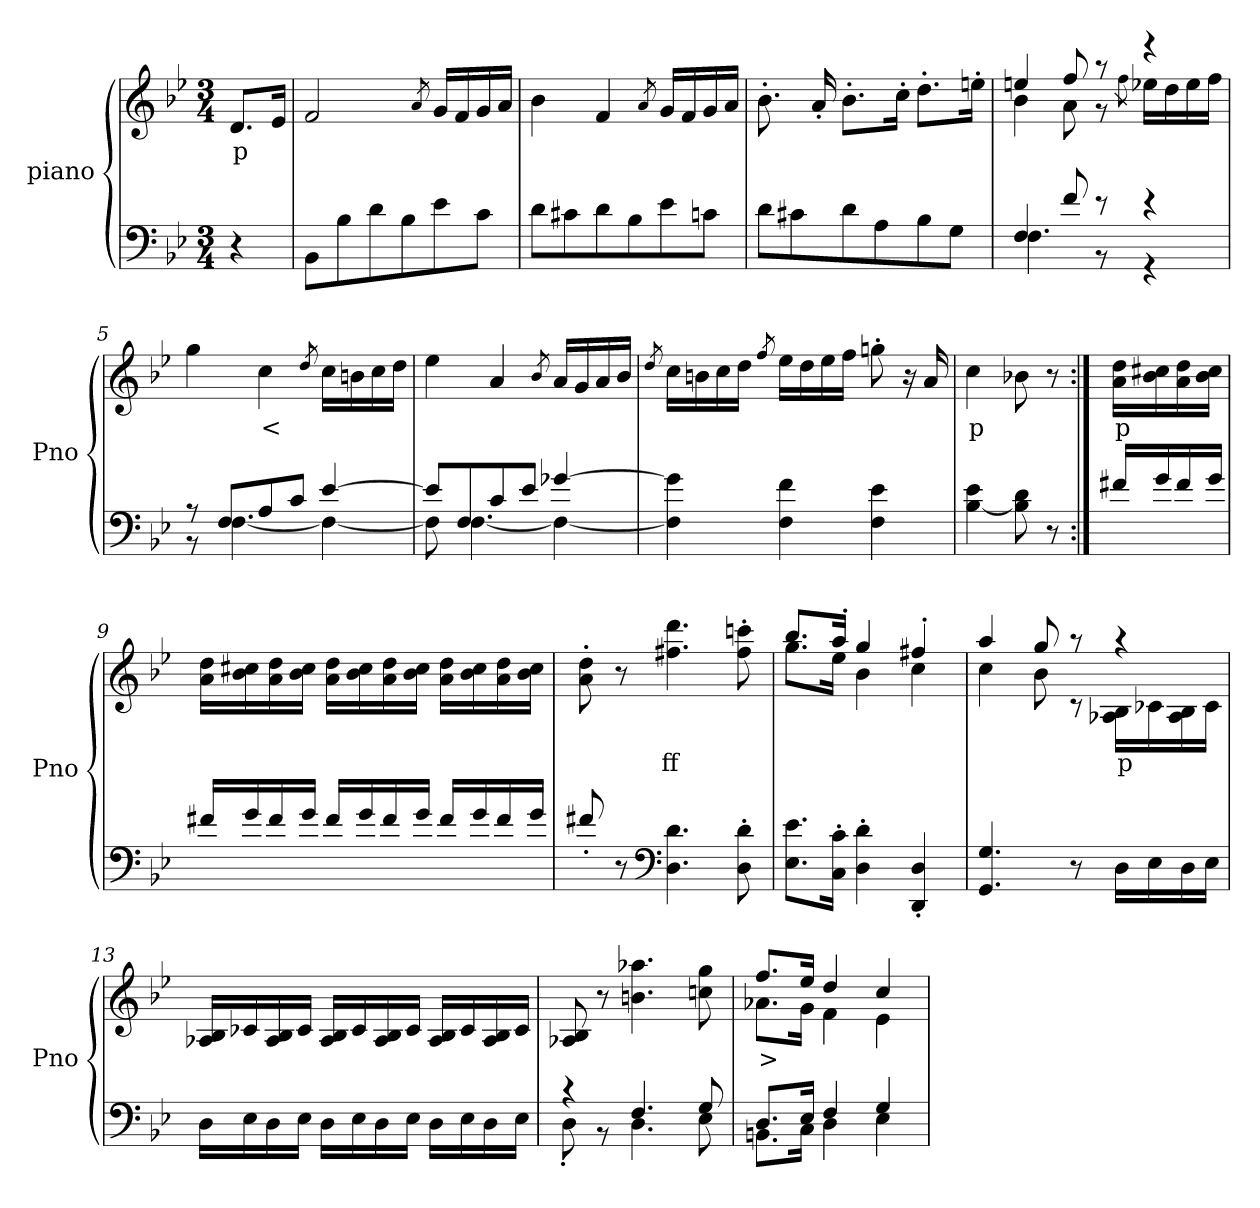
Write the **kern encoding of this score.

**kern	**kern	**text
*part2	*part1	*part1
*staff2	*staff1	*staff1
*I"piano	*I"piano	*
*I'Pno	*I'Pno	*
*clefF4	*clefG2	*
*k[b-e-]	*k[b-e-]	*
*B-:	*B-:	*
*M3/4	*M3/4	*
=	=	=
4r	8.d/L	p
.	16e-/Jk	.
=1	=1	=1
8BB-\L	2f/	.
8B-\	.	.
8d\	.	.
8B-\	.	.
.	8qa/	.
8e-\	16g/LL	.
.	16f/	.
8c\J	16g/	.
.	16a/JJ	.
=2	=2	=2
8d\L	4b-\	.
8c#X\	.	.
8d\	4f/	.
8B-\	.	.
.	8qa/	.
8e-\	16g/LL	.
.	16f/	.
8cn\J	16g/	.
.	16a/JJ	.
=3	=3	=3
8d\L	8.b-'\	.
8c#X\	.	.
.	16a'/	.
8d\	8.b-'\L	.
8A\	.	.
.	16cc'\Jk	.
8B-\	8.dd'\L	.
8G\J	.	.
.	16een'\Jk	.
=4	=4	=4
*^	*^	*
4F/	4.F\	4een/	4b-\	.
8f/	.	8ff/	8a\	.
8r	8r	8r	8r	.
.	.	.	8qff\	.
4r	4r	4r	16ee-X\LL	.
.	.	.	16dd\	.
.	.	.	16ee-\	.
.	.	.	16ff\JJ	.
*	*	*v	*v	*
!!LO:LB:g=z
=5	=5	=5	=5
8r	8r	4gg\	.
8F/L	[4.F\	.	.
8A/	.	4cc\	<
8c/J	.	.	.
.	.	8qdd/	.
[4e-/	4F\_	16cc\LL	.
.	.	16bn\	.
.	.	16cc\	.
.	.	16dd\JJ	.
=6	=6	=6	=6
8e-/L]	8F\]	4ee-\	.
8F/	[4.F\	.	.
8c/	.	4a/	.
8e-/J	.	.	.
.	.	8qb-/	.
[4g-X/	4F\_	16a/LL	.
.	.	16g/	.
.	.	16a/	.
.	.	16b-/JJ	.
*v	*v	*	*
=7	=7	=7
.	8qdd/	.
4F\] 4g-\]	16cc\LL	.
.	16bn\	.
.	16cc\	.
.	16dd\JJ	.
.	8qff/	.
4F\ 4f\	16ee-\LL	.
.	16dd\	.
.	16ee-\	.
.	16ff\JJ	.
4F\ 4e-\	8ggn'\	.
.	16r	.
.	16a/	.
=8	=8	=8
[4B-\ 4e-\	4cc\	p
8B-\] 8d\	8b-X\	.
8r	8r	.
=8X1:|!	=8X1:|!	=8X1:|!
16f#X/LL	16a\ 16dd\LL	p
16g/	16b-\ 16cc#X\	.
16f#/	16a\ 16dd\	.
16g/JJ	16b-\ 16cc#\JJ	.
!!LO:LB:g=z
=9	=9	=9
16f#X/LL	16a\ 16dd\LL	.
16g/	16b-\ 16cc#X\	.
16f#/	16a\ 16dd\	.
16g/JJ	16b-\ 16cc#\JJ	.
16f#/LL	16a\ 16dd\LL	.
16g/	16b-\ 16cc#\	.
16f#/	16a\ 16dd\	.
16g/JJ	16b-\ 16cc#\JJ	.
16f#/LL	16a\ 16dd\LL	.
16g/	16b-\ 16cc#\	.
16f#/	16a\ 16dd\	.
16g/JJ	16b-\ 16cc#\JJ	.
=10	=10	=10
8f#X'/	8a\' 8dd\'	.
8r	8r	.
*clefF4	*	*
4.D\ 4.d\	4.ff#X\ 4.ddd\	ff
8D\' 8d\'	8ff#\' 8cccn\'	.
=11	=11	=11
*	*^	*
8.E-\ 8.e-\L	8.bb-/L	8.gg\L	.
16C\' 16c\'Jk	16aa'/Jk	16ee-\Jk	.
4D\' 4d\'	4gg/	4b-\	.
4DD/' 4D/'	4ff#X'/	4cc\	.
=12	=12	=12	=12
4.GG/ 4.G/	4aa/	4cc\	.
.	8gg/	8b-\	.
8r	8r	8r	.
16D\LL	4r	16A-X\ 16B-\LL	p
16E-\	.	16c-X\	.
16D\	.	16A-\ 16B-\	.
16E-\JJ	.	16c-\JJ	.
*	*v	*v	*
!!LO:LB:g=z
=13	=13	=13
16D\LL	16A-X/ 16B-/LL	.
16E-\	16c-X/	.
16D\	16A-/ 16B-/	.
16E-\JJ	16c-/JJ	.
16D\LL	16A-/ 16B-/LL	.
16E-\	16c-/	.
16D\	16A-/ 16B-/	.
16E-\JJ	16c-/JJ	.
16D\LL	16A-/ 16B-/LL	.
16E-\	16c-/	.
16D\	16A-/ 16B-/	.
16E-\JJ	16c-/JJ	.
=14	=14	=14
*^	*	*
4r	8D'\	8A-X/ 8B-/	.
.	8r	8r	.
4.F/	4.D\	4.bn\ 4.aa-X\	.
8G/	8E-\	8ccn\ 8gg\	.
=15	=15	=15	=15
*	*	*^	*
8.D/L	8.BBn\L	8.ff/L	8.a-X\L	>
16E-/Jk	16C\Jk	16ee-/Jk	16g\Jk	.
4F/	4D\	4dd/	4f\	.
4G/	4E-\	4cc/	4e-\	.
*v	*v	*	*	*
*	*v	*v	*
=	=	=
*-	*-	*-
